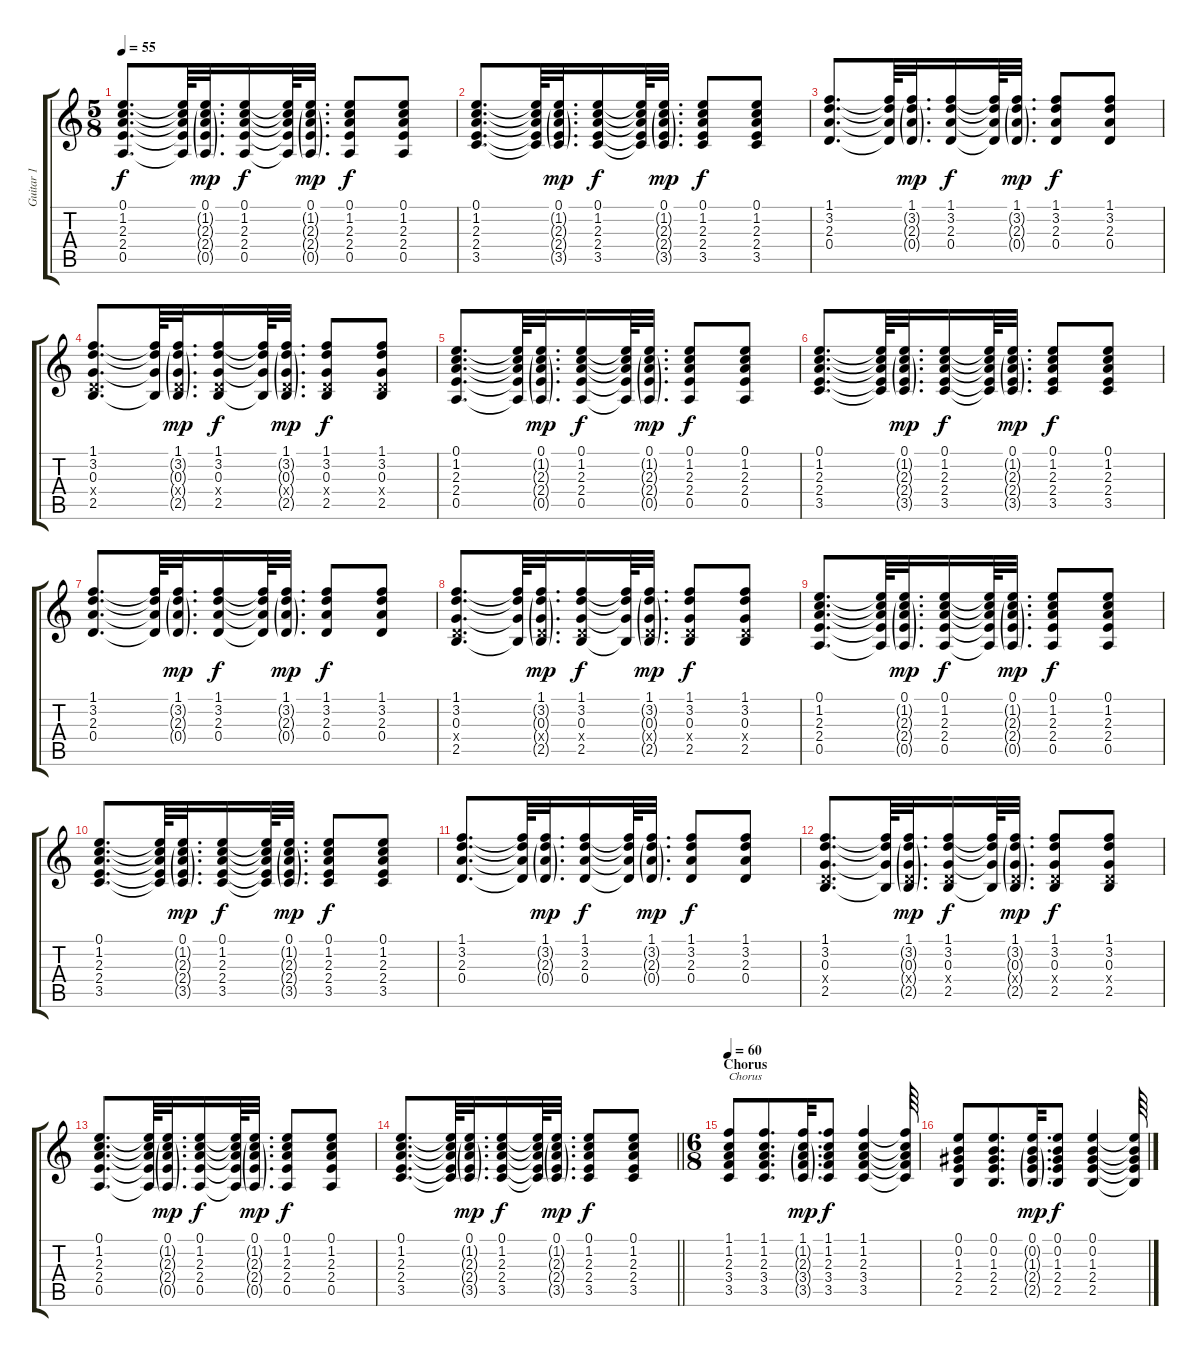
\track ("Guitar 1" "Guitar 1") {instrument acousticguitarsteel}
\staff {score tabs}
\tuning (E4 B3 G3 D3 A2 D2) {hide}
\ts (5 8)
\tempo 55
\clef g2
\ks c
(0.1 1.2 2.3 2.4 0.5).8{d dy f} (0.1{t} 1.2{t} 2.3{t} 2.4{t} 0.5{t}).64 (0.1 1.2{g} 2.3{g} 2.4{g} 0.5{g}).32{d dy mp} (0.1 1.2 2.3 2.4 0.5).16{dy f} (0.1{t} 1.2{t} 2.3{t} 2.4{t} 0.5{t}).64 (0.1 1.2{g} 2.3{g} 2.4{g} 0.5{g}).32{d dy mp} (0.1 1.2 2.3 2.4 0.5).8{dy f} (0.1 1.2 2.3 2.4 0.5).8 |
(0.1 1.2 2.3 2.4 3.5).8{d} (0.1{t} 1.2{t} 2.3{t} 2.4{t} 3.5{t}).64 (0.1 1.2{g} 2.3{g} 2.4{g} 3.5{g}).32{d dy mp} (0.1 1.2 2.3 2.4 3.5).16{dy f} (0.1{t} 1.2{t} 2.3{t} 2.4{t} 3.5{t}).64 (0.1 1.2{g} 2.3{g} 2.4{g} 3.5{g}).32{d dy mp} (0.1 1.2 2.3 2.4 3.5).8{dy f} (0.1 1.2 2.3 2.4 3.5).8 |
(1.1 3.2 2.3 0.4).8{d} (1.1{t} 3.2{t} 2.3{t} 0.4{t}).64 (1.1 3.2{g} 2.3{g} 0.4{g}).32{d dy mp} (1.1 3.2 2.3 0.4).16{dy f} (1.1{t} 3.2{t} 2.3{t} 0.4{t}).64 (1.1 3.2{g} 2.3{g} 0.4{g}).32{d dy mp} (1.1 3.2 2.3 0.4).8{dy f} (1.1 3.2 2.3 0.4).8 |
(1.1 3.2 0.3 0.4{x} 2.5).8{d} (1.1{t} 3.2{t} 0.3{t} 2.5{t}).64 (1.1 3.2{g} 0.3{g} 0.4{g x} 2.5{g}).32{d dy mp} (1.1 3.2 0.3 0.4{x} 2.5).16{dy f} (1.1{t} 3.2{t} 0.3{t} 2.5{t}).64 (1.1 3.2{g} 0.3{g} 0.4{g x} 2.5{g}).32{d dy mp} (1.1 3.2 0.3 0.4{x} 2.5).8{dy f} (1.1 3.2 0.3 0.4{x} 2.5).8 |
(0.1 1.2 2.3 2.4 0.5).8{d} (0.1{t} 1.2{t} 2.3{t} 2.4{t} 0.5{t}).64 (0.1 1.2{g} 2.3{g} 2.4{g} 0.5{g}).32{d dy mp} (0.1 1.2 2.3 2.4 0.5).16{dy f} (0.1{t} 1.2{t} 2.3{t} 2.4{t} 0.5{t}).64 (0.1 1.2{g} 2.3{g} 2.4{g} 0.5{g}).32{d dy mp} (0.1 1.2 2.3 2.4 0.5).8{dy f} (0.1 1.2 2.3 2.4 0.5).8 |
(0.1 1.2 2.3 2.4 3.5).8{d} (0.1{t} 1.2{t} 2.3{t} 2.4{t} 3.5{t}).64 (0.1 1.2{g} 2.3{g} 2.4{g} 3.5{g}).32{d dy mp} (0.1 1.2 2.3 2.4 3.5).16{dy f} (0.1{t} 1.2{t} 2.3{t} 2.4{t} 3.5{t}).64 (0.1 1.2{g} 2.3{g} 2.4{g} 3.5{g}).32{d dy mp} (0.1 1.2 2.3 2.4 3.5).8{dy f} (0.1 1.2 2.3 2.4 3.5).8 |
(1.1 3.2 2.3 0.4).8{d} (1.1{t} 3.2{t} 2.3{t} 0.4{t}).64 (1.1 3.2{g} 2.3{g} 0.4{g}).32{d dy mp} (1.1 3.2 2.3 0.4).16{dy f} (1.1{t} 3.2{t} 2.3{t} 0.4{t}).64 (1.1 3.2{g} 2.3{g} 0.4{g}).32{d dy mp} (1.1 3.2 2.3 0.4).8{dy f} (1.1 3.2 2.3 0.4).8 |
(1.1 3.2 0.3 0.4{x} 2.5).8{d} (1.1{t} 3.2{t} 0.3{t} 2.5{t}).64 (1.1 3.2{g} 0.3{g} 0.4{g x} 2.5{g}).32{d dy mp} (1.1 3.2 0.3 0.4{x} 2.5).16{dy f} (1.1{t} 3.2{t} 0.3{t} 2.5{t}).64 (1.1 3.2{g} 0.3{g} 0.4{g x} 2.5{g}).32{d dy mp} (1.1 3.2 0.3 0.4{x} 2.5).8{dy f} (1.1 3.2 0.3 0.4{x} 2.5).8 |
(0.1 1.2 2.3 2.4 0.5).8{d} (0.1{t} 1.2{t} 2.3{t} 2.4{t} 0.5{t}).64 (0.1 1.2{g} 2.3{g} 2.4{g} 0.5{g}).32{d dy mp} (0.1 1.2 2.3 2.4 0.5).16{dy f} (0.1{t} 1.2{t} 2.3{t} 2.4{t} 0.5{t}).64 (0.1 1.2{g} 2.3{g} 2.4{g} 0.5{g}).32{d dy mp} (0.1 1.2 2.3 2.4 0.5).8{dy f} (0.1 1.2 2.3 2.4 0.5).8 |
(0.1 1.2 2.3 2.4 3.5).8{d} (0.1{t} 1.2{t} 2.3{t} 2.4{t} 3.5{t}).64 (0.1 1.2{g} 2.3{g} 2.4{g} 3.5{g}).32{d dy mp} (0.1 1.2 2.3 2.4 3.5).16{dy f} (0.1{t} 1.2{t} 2.3{t} 2.4{t} 3.5{t}).64 (0.1 1.2{g} 2.3{g} 2.4{g} 3.5{g}).32{d dy mp} (0.1 1.2 2.3 2.4 3.5).8{dy f} (0.1 1.2 2.3 2.4 3.5).8 |
(1.1 3.2 2.3 0.4).8{d} (1.1{t} 3.2{t} 2.3{t} 0.4{t}).64 (1.1 3.2{g} 2.3{g} 0.4{g}).32{d dy mp} (1.1 3.2 2.3 0.4).16{dy f} (1.1{t} 3.2{t} 2.3{t} 0.4{t}).64 (1.1 3.2{g} 2.3{g} 0.4{g}).32{d dy mp} (1.1 3.2 2.3 0.4).8{dy f} (1.1 3.2 2.3 0.4).8 |
(1.1 3.2 0.3 0.4{x} 2.5).8{d} (1.1{t} 3.2{t} 0.3{t} 2.5{t}).64 (1.1 3.2{g} 0.3{g} 0.4{g x} 2.5{g}).32{d dy mp} (1.1 3.2 0.3 0.4{x} 2.5).16{dy f} (1.1{t} 3.2{t} 0.3{t} 2.5{t}).64 (1.1 3.2{g} 0.3{g} 0.4{g x} 2.5{g}).32{d dy mp} (1.1 3.2 0.3 0.4{x} 2.5).8{dy f} (1.1 3.2 0.3 0.4{x} 2.5).8 |
(0.1 1.2 2.3 2.4 0.5).8{d} (0.1{t} 1.2{t} 2.3{t} 2.4{t} 0.5{t}).64 (0.1 1.2{g} 2.3{g} 2.4{g} 0.5{g}).32{d dy mp} (0.1 1.2 2.3 2.4 0.5).16{dy f} (0.1{t} 1.2{t} 2.3{t} 2.4{t} 0.5{t}).64 (0.1 1.2{g} 2.3{g} 2.4{g} 0.5{g}).32{d dy mp} (0.1 1.2 2.3 2.4 0.5).8{dy f} (0.1 1.2 2.3 2.4 0.5).8 |
\barLineRight lightlight
(0.1 1.2 2.3 2.4 3.5).8{d} (0.1{t} 1.2{t} 2.3{t} 2.4{t} 3.5{t}).64 (0.1 1.2{g} 2.3{g} 2.4{g} 3.5{g}).32{d dy mp} (0.1 1.2 2.3 2.4 3.5).16{dy f} (0.1{t} 1.2{t} 2.3{t} 2.4{t} 3.5{t}).64 (0.1 1.2{g} 2.3{g} 2.4{g} 3.5{g}).32{d dy mp} (0.1 1.2 2.3 2.4 3.5).8{dy f} (0.1 1.2 2.3 2.4 3.5).8 |
\ts (6 8)
\section ("" "Chorus")
\tempo 60
(1.1 1.2 2.3 3.4 3.5).8{txt "Chorus"} (1.1 1.2 2.3 3.4 3.5).8{d} (1.1 1.2{g} 2.3{g} 3.4{g} 3.5{g}).32{d dy mp} (1.1 1.2 2.3 3.4 3.5).8{dy f} (1.1 1.2 2.3 3.4 3.5).4 (1.1{t} 1.2{t} 2.3{t} 3.4{t} 3.5{t}).64 |
(0.1 0.2 1.3 2.4 2.5).8 (0.1 0.2 1.3 2.4 2.5).8{d} (0.1 0.2{g} 1.3{g} 2.4{g} 2.5{g}).32{d dy mp} (0.1 0.2 1.3 2.4 2.5).8{dy f} (0.1 0.2 1.3 2.4 2.5).4 (0.1{t} 0.2{t} 1.3{t} 2.4{t} 2.5{t}).64
